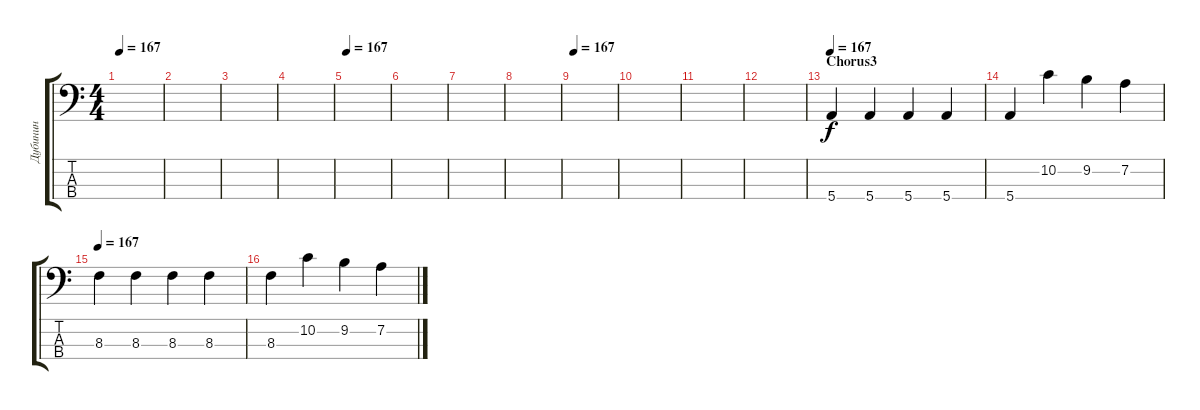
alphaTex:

\track ("Дубинин" "Дубинин") {instrument electricbasspick}
\staff {score tabs}
\tuning (G2 D2 A1 E1) {hide}
\ts (4 4)
\tempo 167
\clef f4
\ks c
|
|
|
|
\tempo 167
|
|
|
|
\tempo 167
|
|
|
|
\section ("" "Chorus3")
\tempo 167
5.4.4 5.4.4 5.4.4 5.4.4 |
5.4.4 10.2.4 9.2.4 7.2.4 |
\tempo 167
8.3.4 8.3.4 8.3.4 8.3.4 |
8.3.4 10.2.4 9.2.4 7.2.4
